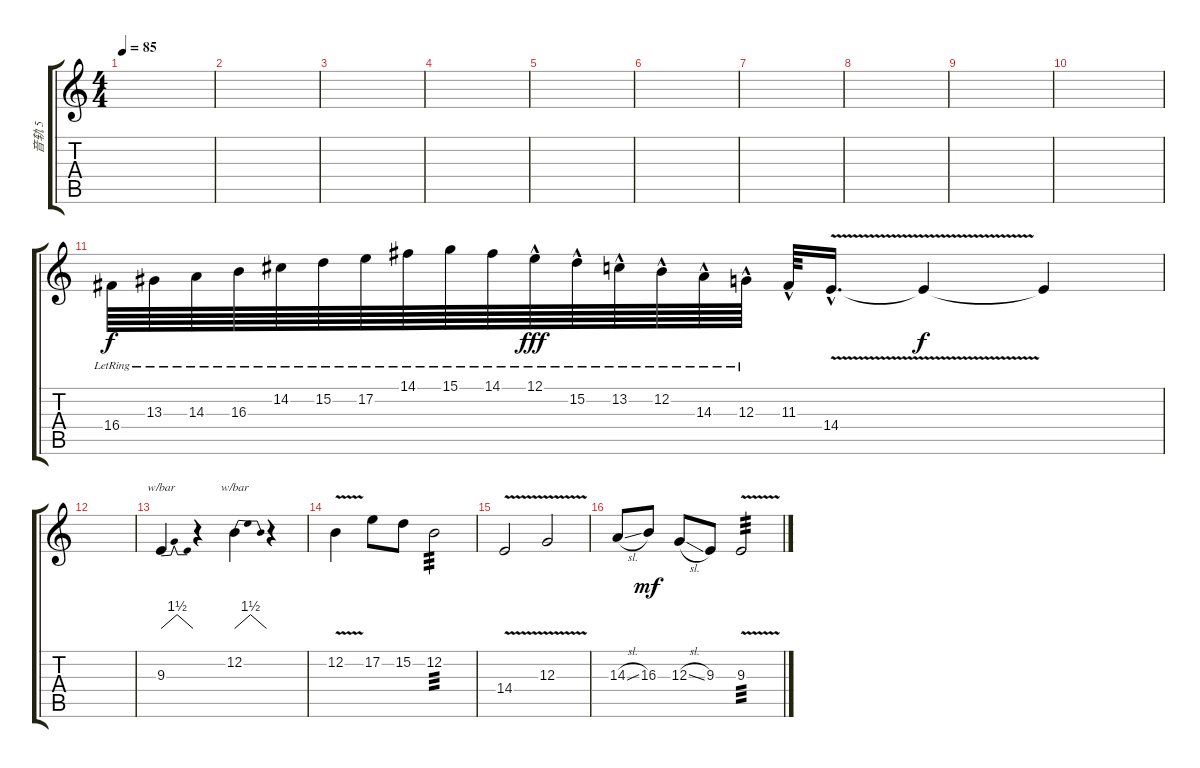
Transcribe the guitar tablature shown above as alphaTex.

\track ("音轨 5" "音轨 5") {instrument orchestralharp}
\staff {score tabs}
\tuning (E4 B3 G3 D3 A2 E2) {hide}
\ts (4 4)
\tempo 85
\clef g2
\ks c
|
|
|
|
|
|
|
|
|
|
16.4{lr}.64 13.3{lr}.64 14.3{lr}.64 16.3{lr}.64 14.2{lr}.64 15.2{lr}.64 17.2{lr}.64 14.1{lr}.64 15.1{lr}.64 14.1{lr}.64 12.1{hac lr}.64{dy fff} 15.2{hac lr}.64 13.2{hac lr}.64 12.2{hac lr}.64 14.3{hac lr}.64 12.3{hac lr}.64 11.3{hac}.64 14.4{v hac}.16{d} 14.4{t}.4{dy f} 14.4{t}.4 |
|
9.3.4{tbe (dip default 0 0 30 6 60 0) volume 10 instrument orchestralharp} r.4 12.2.4{tbe (dip default 0 0 30 6 60 0)} r.4 |
12.2{v}.4 17.2.8 15.2.8 12.2.2{tp 3} |
14.4{v}.2 12.3{v}.2 |
14.3{sl}.8 16.3.8{dy mf} 12.3{sl}.8 9.3.8 9.3{v}.2{tp 3}
